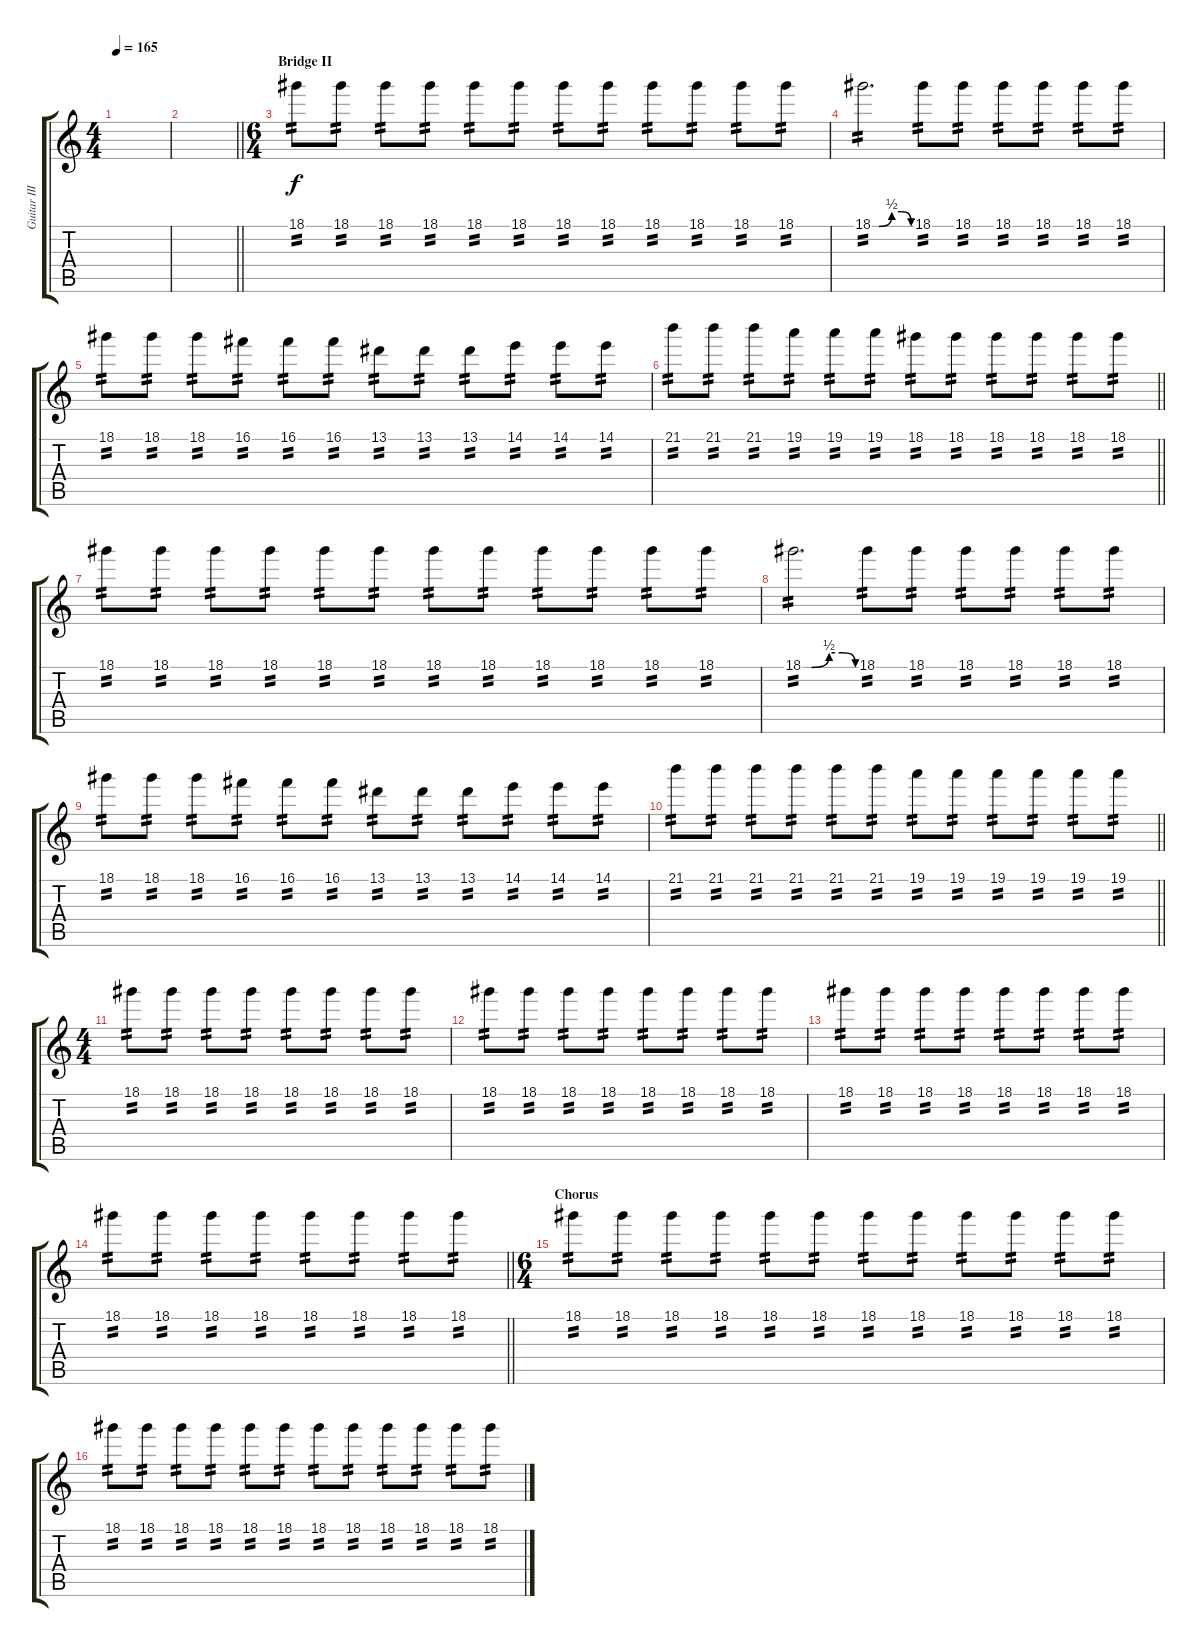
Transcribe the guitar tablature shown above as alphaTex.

\track ("Guitar III" "Guitar III") {instrument electricguitarjazz}
\staff {score tabs}
\tuning (D4 A3 F3 C3 G2 C2) {hide}
\ts (4 4)
\tempo 165
\clef g2
\ks c
|
\barLineRight lightlight
|
\ts (6 4)
\section ("" "Bridge II")
18.1.8{tp 2 volume 6 instrument overdrivenguitar} 18.1.8{tp 2} 18.1.8{tp 2} 18.1.8{tp 2} 18.1.8{tp 2} 18.1.8{tp 2} 18.1.8{tp 2} 18.1.8{tp 2} 18.1.8{tp 2} 18.1.8{tp 2} 18.1.8{tp 2} 18.1.8{tp 2} |
18.1{be (custom 0 0 10 0 30 2 45 2 60 0)}.2{d tp 2} 18.1.8{tp 2} 18.1.8{tp 2} 18.1.8{tp 2} 18.1.8{tp 2} 18.1.8{tp 2} 18.1.8{tp 2} |
18.1.8{tp 2} 18.1.8{tp 2} 18.1.8{tp 2} 16.1.8{tp 2} 16.1.8{tp 2} 16.1.8{tp 2} 13.1.8{tp 2} 13.1.8{tp 2} 13.1.8{tp 2} 14.1.8{tp 2} 14.1.8{tp 2} 14.1.8{tp 2} |
\barLineRight lightlight
21.1.8{tp 2} 21.1.8{tp 2} 21.1.8{tp 2} 19.1.8{tp 2} 19.1.8{tp 2} 19.1.8{tp 2} 18.1.8{tp 2} 18.1.8{tp 2} 18.1.8{tp 2} 18.1.8{tp 2} 18.1.8{tp 2} 18.1.8{tp 2} |
\section ("" "")
18.1.8{tp 2 instrument overdrivenguitar} 18.1.8{tp 2} 18.1.8{tp 2} 18.1.8{tp 2} 18.1.8{tp 2} 18.1.8{tp 2} 18.1.8{tp 2} 18.1.8{tp 2} 18.1.8{tp 2} 18.1.8{tp 2} 18.1.8{tp 2} 18.1.8{tp 2} |
18.1{be (custom 0 0 10 0 30 2 45 2 60 0)}.2{d tp 2} 18.1.8{tp 2} 18.1.8{tp 2} 18.1.8{tp 2} 18.1.8{tp 2} 18.1.8{tp 2} 18.1.8{tp 2} |
18.1.8{tp 2} 18.1.8{tp 2} 18.1.8{tp 2} 16.1.8{tp 2} 16.1.8{tp 2} 16.1.8{tp 2} 13.1.8{tp 2} 13.1.8{tp 2} 13.1.8{tp 2} 14.1.8{tp 2} 14.1.8{tp 2} 14.1.8{tp 2} |
\barLineRight lightlight
21.1.8{tp 2} 21.1.8{tp 2} 21.1.8{tp 2} 21.1.8{tp 2} 21.1.8{tp 2} 21.1.8{tp 2} 19.1.8{tp 2} 19.1.8{tp 2} 19.1.8{tp 2} 19.1.8{tp 2} 19.1.8{tp 2} 19.1.8{tp 2} |
\ts (4 4)
\section ("" "")
18.1.8{tp 2} 18.1.8{tp 2} 18.1.8{tp 2} 18.1.8{tp 2} 18.1.8{tp 2} 18.1.8{tp 2} 18.1.8{tp 2} 18.1.8{tp 2} |
18.1.8{tp 2} 18.1.8{tp 2} 18.1.8{tp 2} 18.1.8{tp 2} 18.1.8{tp 2} 18.1.8{tp 2} 18.1.8{tp 2} 18.1.8{tp 2} |
18.1.8{tp 2 volume 5} 18.1.8{tp 2} 18.1.8{tp 2} 18.1.8{tp 2} 18.1.8{tp 2} 18.1.8{tp 2} 18.1.8{tp 2} 18.1.8{tp 2} |
\barLineRight lightlight
18.1.8{tp 2 volume 3} 18.1.8{tp 2} 18.1.8{tp 2} 18.1.8{tp 2} 18.1.8{tp 2} 18.1.8{tp 2} 18.1.8{tp 2} 18.1.8{tp 2} |
\ts (6 4)
\section ("" "Chorus")
18.1.8{tp 2 volume 13 instrument overdrivenguitar} 18.1.8{tp 2 volume 13 instrument overdrivenguitar} 18.1.8{tp 2} 18.1.8{tp 2} 18.1.8{tp 2} 18.1.8{tp 2} 18.1.8{tp 2} 18.1.8{tp 2} 18.1.8{tp 2} 18.1.8{tp 2} 18.1.8{tp 2} 18.1.8{tp 2} |
18.1.8{tp 2} 18.1.8{tp 2} 18.1.8{tp 2} 18.1.8{tp 2} 18.1.8{tp 2} 18.1.8{tp 2} 18.1.8{tp 2} 18.1.8{tp 2} 18.1.8{tp 2} 18.1.8{tp 2} 18.1.8{tp 2} 18.1.8{tp 2}
